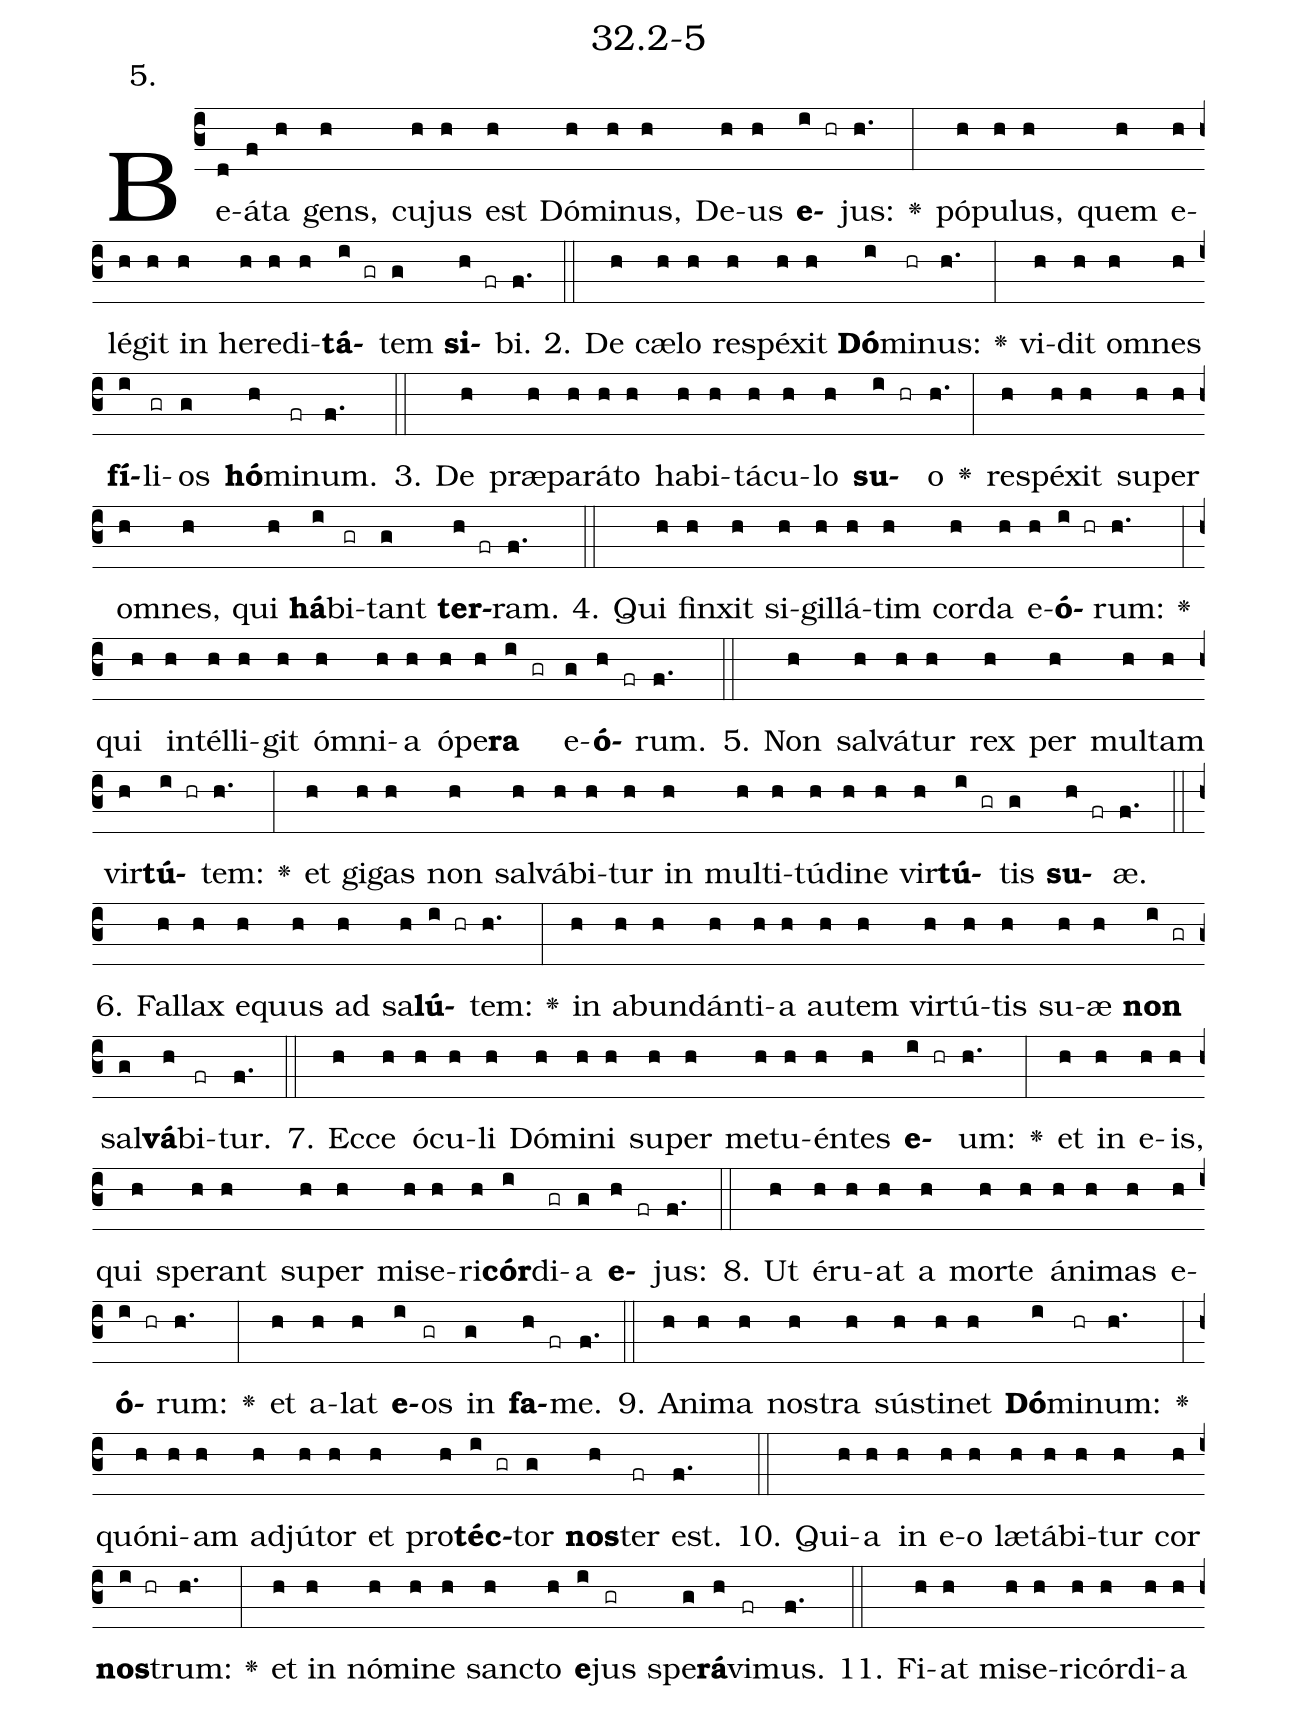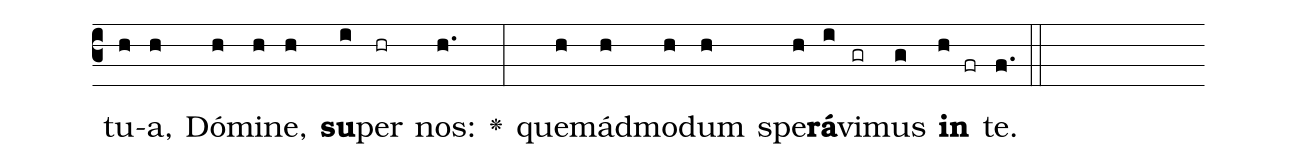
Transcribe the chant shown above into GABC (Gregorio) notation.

name: 32.2-5;
annotation: 5.;
%%
(c3)Be(d)á(f)ta(h) gens,(h) cu(h)jus(h) est(h) Dó(h)mi(h)nus,(h) De(h)us(h) <b>e</b>(i hr)jus:(h.) <v>\greheightstar</v>(:) pó(h)pu(h)lus,(h) quem(h) e(h)lé(h)git(h) in(h) he(h)re(h)di(h)<b>tá</b>(i gr)tem(g) <b>si</b>(h fr)bi.(f.) (::)
2. De(h) cæ(h)lo(h) re(h)spé(h)xit(h) <b>Dó</b>(i)mi(hr)nus:(h.) <v>\greheightstar</v>(:) vi(h)dit(h) om(h)nes(h) <b>fí</b>(i)li(gr)os(g) <b>hó</b>(h)mi(fr)num.(f.) (::)
3. De(h) præ(h)pa(h)rá(h)to(h) ha(h)bi(h)tá(h)cu(h)lo(h) <b>su</b>(i hr)o(h.) <v>\greheightstar</v>(:) re(h)spé(h)xit(h) su(h)per(h) om(h)nes,(h) qui(h) <b>há</b>(i)bi(gr)tant(g) <b>ter</b>(h fr)ram.(f.) (::)
4. Qui(h) fin(h)xit(h) si(h)gil(h)lá(h)tim(h) cor(h)da(h) e(h)<b>ó</b>(i hr)rum:(h.) <v>\greheightstar</v>(:) qui(h) in(h)tél(h)li(h)git(h) óm(h)ni(h)a(h) ó(h)pe(h)<b>ra</b>(i gr) e(g)<b>ó</b>(h fr)rum.(f.) (::)
5. Non(h) sal(h)vá(h)tur(h) rex(h) per(h) mul(h)tam(h) vir(h)<b>tú</b>(i hr)tem:(h.) <v>\greheightstar</v>(:) et(h) gi(h)gas(h) non(h) sal(h)vá(h)bi(h)tur(h) in(h) mul(h)ti(h)tú(h)di(h)ne(h) vir(h)<b>tú</b>(i gr)tis(g) <b>su</b>(h fr)æ.(f.) (::)
6. Fal(h)lax(h) e(h)quus(h) ad(h) sa(h)<b>lú</b>(i hr)tem:(h.) <v>\greheightstar</v>(:) in(h) ab(h)un(h)dán(h)ti(h)a(h) au(h)tem(h) vir(h)tú(h)tis(h) su(h)æ(h) <b>non</b>(i gr) sal(g)<b>vá</b>(h)bi(fr)tur.(f.) (::)
7. Ec(h)ce(h) ó(h)cu(h)li(h) Dó(h)mi(h)ni(h) su(h)per(h) me(h)tu(h)én(h)tes(h) <b>e</b>(i hr)um:(h.) <v>\greheightstar</v>(:) et(h) in(h) e(h)is,(h) qui(h) spe(h)rant(h) su(h)per(h) mi(h)se(h)ri(h)<b>cór</b>(i)di(gr)a(g) <b>e</b>(h fr)jus:(f.) (::)
8. Ut(h) é(h)ru(h)at(h) a(h) mor(h)te(h) á(h)ni(h)mas(h) e(h)<b>ó</b>(i hr)rum:(h.) <v>\greheightstar</v>(:) et(h) a(h)lat(h) <b>e</b>(i)os(gr) in(g) <b>fa</b>(h fr)me.(f.) (::)
9. A(h)ni(h)ma(h) nos(h)tra(h) sús(h)ti(h)net(h) <b>Dó</b>(i)mi(hr)num:(h.) <v>\greheightstar</v>(:) quón(h)i(h)am(h) ad(h)jú(h)tor(h) et(h) pro(h)<b>téc</b>(i gr)tor(g) <b>nos</b>(h)ter(fr) est.(f.) (::)
10. Qui(h)a(h) in(h) e(h)o(h) læ(h)tá(h)bi(h)tur(h) cor(h) <b>nos</b>(i hr)trum:(h.) <v>\greheightstar</v>(:) et(h) in(h) nó(h)mi(h)ne(h) sanc(h)to(h) <b>e</b>(i)jus(gr) spe(g)<b>rá</b>(h)vi(fr)mus.(f.) (::)
11. Fi(h)at(h) mi(h)se(h)ri(h)cór(h)di(h)a(h) tu(h)a,(h) Dó(h)mi(h)ne,(h) <b>su</b>(i)per(hr) nos:(h.) <v>\greheightstar</v>(:) quem(h)ád(h)mo(h)dum(h) spe(h)<b>rá</b>(i)vi(gr)mus(g) <b>in</b>(h fr) te.(f.) (::)
